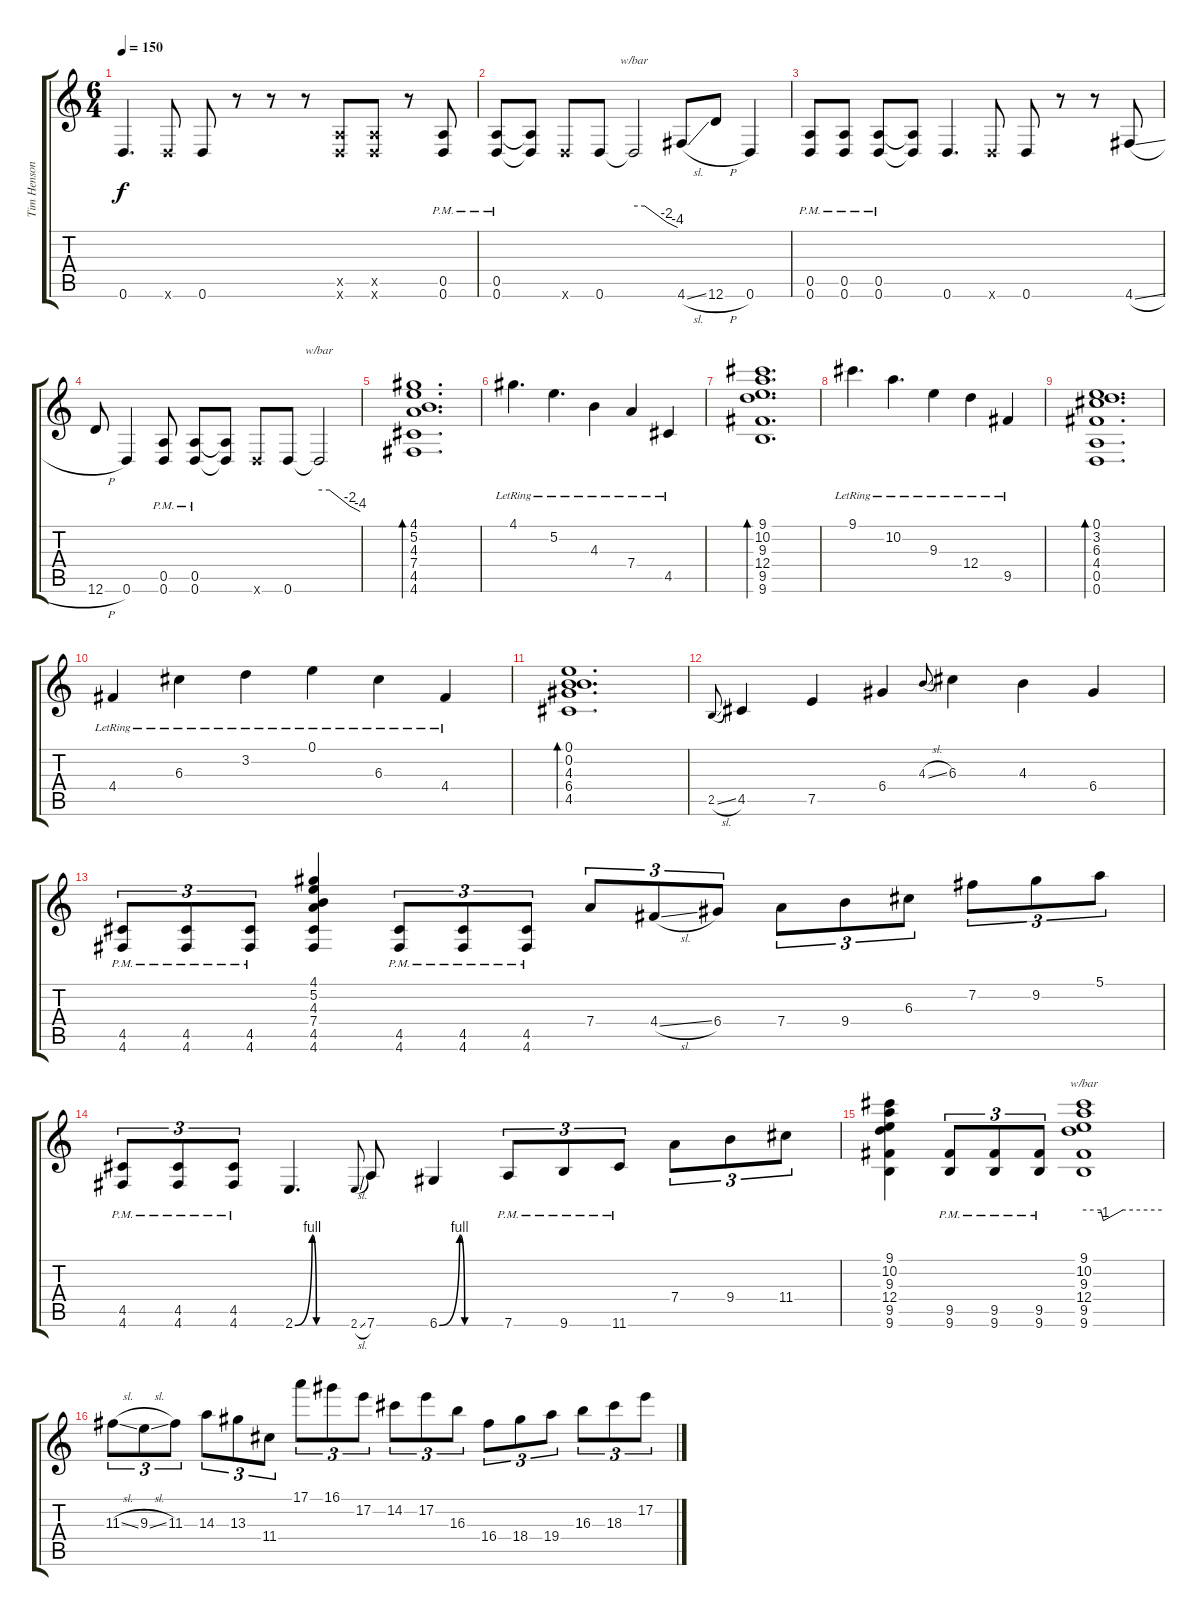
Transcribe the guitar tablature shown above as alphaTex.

\track ("Tim Henson (Rhythm)" "Tim Henson") {instrument distortionguitar}
\staff {score tabs}
\tuning (E4 B3 G3 D3 A2 D2) {hide}
\ts (6 4)
\tempo 150
\clef g2
\ks c
0.6.4{d dy f} 0.6{x}.8 0.6.8 r.8 r.8 r.8 (0.5{x} 0.6{x}).8 (0.5{x} 0.6{x}).8 r.8 (0.5{pm} 0.6{pm}).8 |
(0.5{pm} 0.6{pm}).8 (0.5{t} 0.6{t}).8 0.6{x}.8 0.6.8 0.6{t}.2{tbe (custom default 0 0 15 0 45 -8 60 -16)} 4.6{sl}.8 12.6{h}.8 0.6.4 |
(0.5{pm} 0.6{pm}).8 (0.5{pm} 0.6{pm}).8 (0.5{pm} 0.6{pm}).8 (0.5{t} 0.6{t}).8 0.6.4{d} 0.6{x}.8 0.6.8 r.8 r.8 4.6{sl}.8 |
12.6{h}.8 0.6.4 (0.5{pm} 0.6{pm}).8 (0.5{pm} 0.6{pm}).8 (0.5{t} 0.6{t}).8 0.6{x}.8 0.6.8 0.6{t}.2{tbe (custom default 0 0 15 0 45 -8 60 -16)} |
(4.1 5.2 4.3 7.4 4.5 4.6).1{d bd 480 volume 10 balance 16} |
4.1{lr}.4{d} 5.2{lr}.4{d} 4.3{lr}.4 7.4{lr}.4 4.5{lr}.4 |
(9.1 10.2 9.3 12.4 9.5 9.6).1{d bd 480} |
9.1{lr}.4{d} 10.2{lr}.4{d} 9.3{lr}.4 12.4{lr}.4 9.5{lr}.4 |
(0.1 3.2 6.3 4.4 0.5 0.6).1{d bd 240} |
4.4{lr}.4 6.3{lr}.4 3.2{lr}.4 0.1{lr}.4 6.3{lr}.4 4.4{lr}.4 |
(0.1 0.2 4.3 6.4 4.5).1{d bd 480} |
2.5{sl}.8{gr onbeat} 4.5.4 7.5.4 6.4.4 4.3{sl}.8{gr onbeat} 6.3.4 4.3.4 6.4.4 |
(4.5{pm} 4.6{pm}).8{tu (3 2) volume 12} (4.5{pm} 4.6{pm}).8{tu (3 2)} (4.5{pm} 4.6{pm}).8{tu (3 2)} (4.1 5.2 4.3 7.4 4.5 4.6).4 (4.5{pm} 4.6{pm}).8{tu (3 2)} (4.5{pm} 4.6{pm}).8{tu (3 2)} (4.5{pm} 4.6{pm}).8{tu (3 2)} 7.4.8{tu (3 2)} 4.4{sl}.8{tu (3 2)} 6.4.8{tu (3 2)} 7.4.8{tu (3 2)} 9.4.8{tu (3 2)} 6.3.8{tu (3 2)} 7.2.8{tu (3 2)} 9.2.8{tu (3 2)} 5.1.8{tu (3 2)} |
(4.5{pm} 4.6{pm}).8{tu (3 2)} (4.5{pm} 4.6{pm}).8{tu (3 2)} (4.5{pm} 4.6{pm}).8{tu (3 2)} 2.6{be (custom 0 0 20 4 25 0 60 0)}.4{d} 2.6{sl}.8{gr onbeat} 7.6.8 6.6{be (custom 0 0 20 4 25 0 60 0)}.4 7.6{pm}.8{tu (3 2)} 9.6{pm}.8{tu (3 2)} 11.6{pm}.8{tu (3 2)} 7.4.8{tu (3 2)} 9.4.8{tu (3 2)} 11.4.8{tu (3 2)} |
(9.1 10.2 9.3 12.4 9.5 9.6).4 (9.5{pm} 9.6{pm}).8{tu (3 2)} (9.5{pm} 9.6{pm}).8{tu (3 2)} (9.5{pm} 9.6{pm}).8{tu (3 2)} (9.1 10.2 9.3 12.4 9.5 9.6).1{tbe (custom default 0 0 13 0 15 -4 30 0 60 0)} |
11.3{sl}.8{tu (3 2)} 9.3{sl}.8{tu (3 2)} 11.3.8{tu (3 2)} 14.3.8{tu (3 2)} 13.3.8{tu (3 2)} 11.4.8{tu (3 2)} 17.1.8{tu (3 2)} 16.1.8{tu (3 2)} 17.2.8{tu (3 2)} 14.2.8{tu (3 2)} 17.2.8{tu (3 2)} 16.3.8{tu (3 2)} 16.4.8{tu (3 2)} 18.4.8{tu (3 2)} 19.4.8{tu (3 2)} 16.3.8{tu (3 2)} 18.3.8{tu (3 2)} 17.2.8{tu (3 2)}
